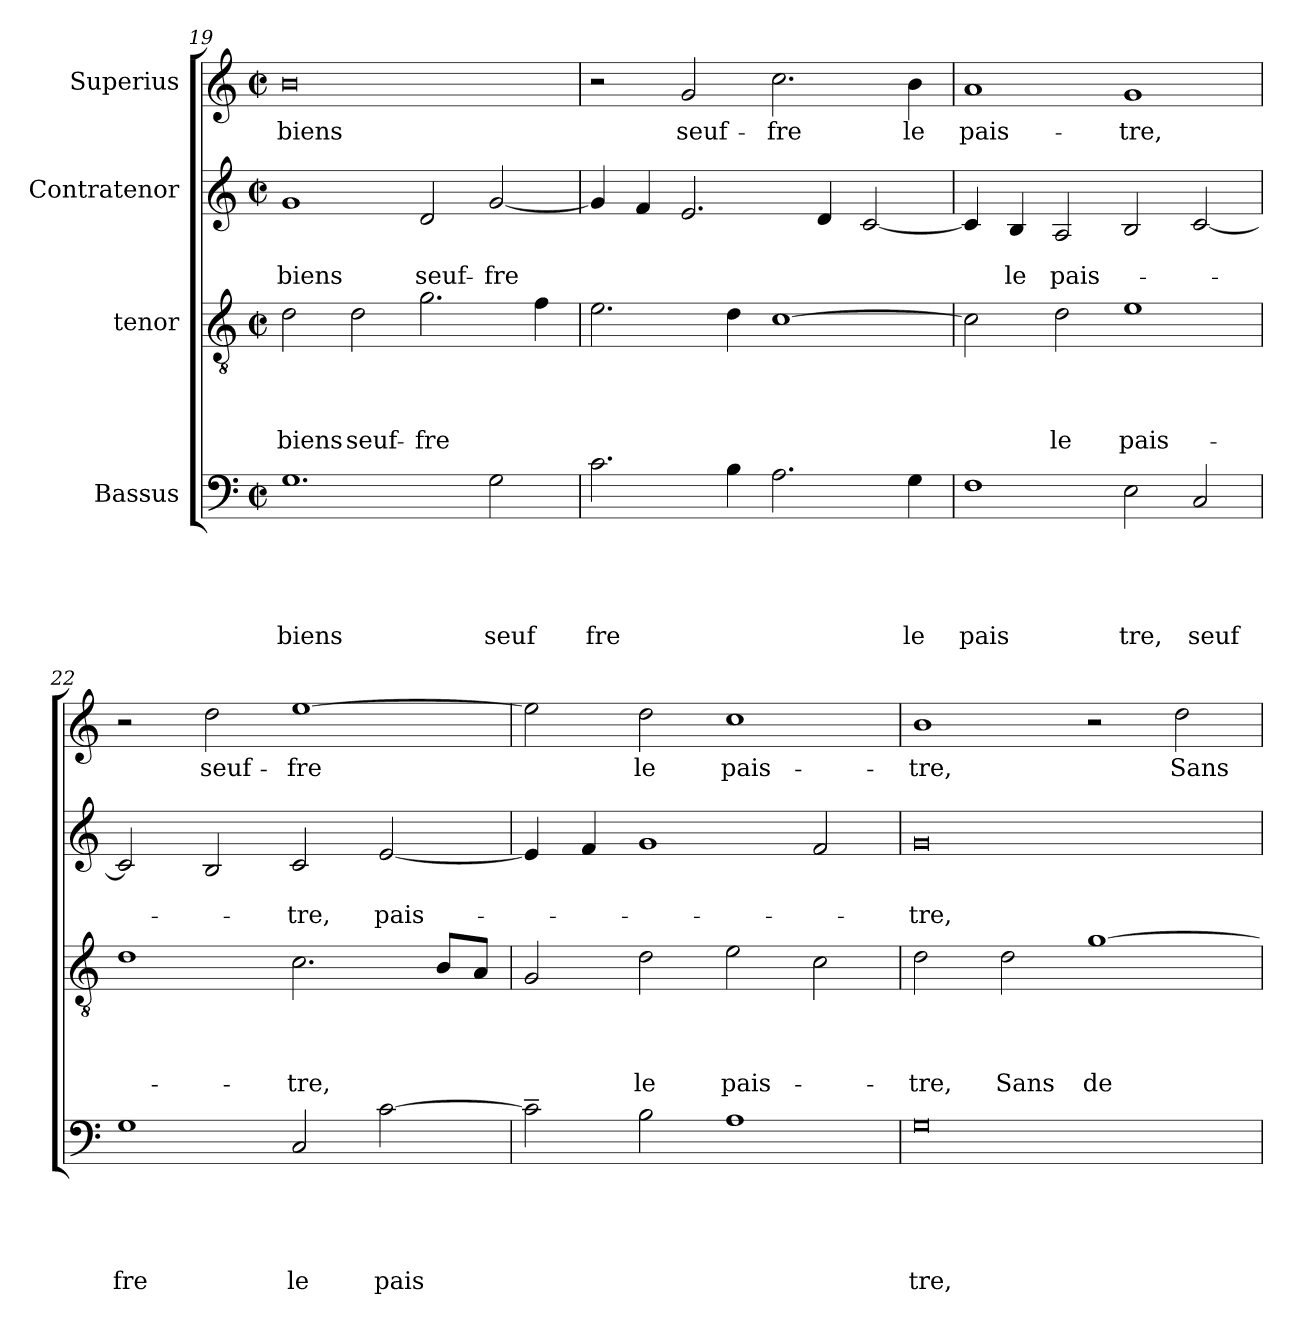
**kern	**text	**text	**text	**text	**text	**kern	**text	**text	**text	**text	**kern	**text	**text	**kern	**text
*part4	*part4	*part4	*part4	*part4	*part4	*part3	*part3	*part3	*part3	*part3	*part2	*part2	*part2	*part1	*part1
*staff4	*staff4	*staff4	*staff4	*staff4	*staff4	*staff3	*staff3	*staff3	*staff3	*staff3	*staff2	*staff2	*staff2	*staff1	*staff1
*I"Bassus	*	*	*	*	*	*I"tenor	*	*	*	*	*I"Contratenor	*	*	*I"Superius	*
*clefF4	*	*	*	*	*	*clefGv2	*	*	*	*	*clefG2	*	*	*clefG2	*
*k[]	*	*	*	*	*	*k[]	*	*	*	*	*k[]	*	*	*k[]	*
*C:	*	*	*	*	*	*C:	*	*	*	*	*C:	*	*	*C:	*
*M2/2	*	*	*	*	*	*M2/2	*	*	*	*	*M2/2	*	*	*M2/2	*
*met(c|)	*	*	*	*	*	*met(c|)	*	*	*	*	*met(c|)	*	*	*met(c|)	*
=19	=19	=19	=19	=19	=19	=19	=19	=19	=19	=19	=19	=19	=19	=19	=19
!	!	!	!	!	!LO:LY:b	!	!	!	!	!LO:LY:b	!	!	!LO:LY:b	!	!LO:LY:b
1.G	.	.	.	.	biens	2d\	.	.	.	biens	1g	.	biens	0b	biens
!	!	!	!	!	!	!	!	!	!	!LO:LY:b	!	!	!	!	!
.	.	.	.	.	.	2d\	.	.	.	seuf-	.	.	.	.	.
!	!	!	!	!	!	!	!	!	!	!LO:LY:b	!	!	!LO:LY:b	!	!
.	.	.	.	.	.	2.g\	.	.	.	-fre	2d/	.	seuf-	.	.
!	!	!	!	!	!LO:LY:b	!	!	!	!	!	!	!	!LO:LY:b	!	!
2G\	.	.	.	.	seuf	.	.	.	.	.	[<2g/	.	-fre	.	.
.	.	.	.	.	.	4f\	.	.	.	.	.	.	.	.	.
=20	=20	=20	=20	=20	=20	=20	=20	=20	=20	=20	=20	=20	=20	=20	=20
!	!	!	!	!	!LO:LY:b	!	!	!	!	!	!	!	!	!	!
2.c\	.	.	.	.	fre	2.e\	.	.	.	.	4g/]	.	.	2r	.
.	.	.	.	.	.	.	.	.	.	.	4f/	.	.	.	.
!	!	!	!	!	!	!	!	!	!	!	!	!	!	!	!LO:LY:b
.	.	.	.	.	.	.	.	.	.	.	2.e/	.	.	2g/	seuf-
4B\	.	.	.	.	.	4d\	.	.	.	.	.	.	.	.	.
!	!	!	!	!	!	!	!	!	!	!	!	!	!	!	!LO:LY:b
2.A\	.	.	.	.	.	[>1c	.	.	.	.	.	.	.	2.cc\	-fre
.	.	.	.	.	.	.	.	.	.	.	4d/	.	.	.	.
.	.	.	.	.	.	.	.	.	.	.	[<2c/	.	.	.	.
!	!	!	!	!	!LO:LY:b	!	!	!	!	!	!	!	!	!	!LO:LY:b
4G\	.	.	.	.	le	.	.	.	.	.	.	.	.	4b\	le
=21	=21	=21	=21	=21	=21	=21	=21	=21	=21	=21	=21	=21	=21	=21	=21
!	!	!	!	!	!LO:LY:b	!	!	!	!	!	!	!	!	!	!LO:LY:b
1F	.	.	.	.	pais	2c\]	.	.	.	.	4c/]	.	.	1a	pais-
!	!	!	!	!	!	!	!	!	!	!	!	!	!LO:LY:b	!	!
.	.	.	.	.	.	.	.	.	.	.	4B/	.	le	.	.
!	!	!	!	!	!	!	!	!	!	!LO:LY:b	!	!	!LO:LY:b	!	!
.	.	.	.	.	.	2d\	.	.	.	le	2A/	.	pais-	.	.
!	!	!	!	!	!LO:LY:b	!	!	!	!	!LO:LY:b	!	!	!	!	!LO:LY:b
2E\	.	.	.	.	tre,	1e	.	.	.	pais-	2B/	.	.	1g	-tre,
!	!	!	!	!	!LO:LY:b	!	!	!	!	!	!	!	!	!	!
2C/	.	.	.	.	seuf	.	.	.	.	.	[<2c/	.	.	.	.
=22	=22	=22	=22	=22	=22	=22	=22	=22	=22	=22	=22	=22	=22	=22	=22
!	!	!	!	!	!LO:LY:b	!	!	!	!	!	!	!	!	!	!
1G	.	.	.	.	fre	1d	.	.	.	.	2c/]	.	.	2r	.
!	!	!	!	!	!	!	!	!	!	!	!	!	!	!	!LO:LY:b
.	.	.	.	.	.	.	.	.	.	.	2B/	.	.	2dd\	seuf-
!	!	!	!	!	!LO:LY:b	!	!	!	!	!LO:LY:b	!	!	!LO:LY:b	!	!LO:LY:b
2C/	.	.	.	.	le	2.c\	.	.	.	-tre,	2c/	.	-tre,	[<1ee	-fre
!	!	!	!	!	!LO:LY:b	!	!	!	!	!	!	!	!LO:LY:b	!	!
[<2c\	.	.	.	.	pais	.	.	.	.	.	[<2e/	.	pais-	.	.
.	.	.	.	.	.	8B/L	.	.	.	.	.	.	.	.	.
.	.	.	.	.	.	8A/J	.	.	.	.	.	.	.	.	.
!!LO:LB:g=z
=23	=23	=23	=23	=23	=23	=23	=23	=23	=23	=23	=23	=23	=23	=23	=23
2c~>\]	.	.	.	.	.	2G/	.	.	.	.	4e/]	.	.	2ee\]	.
.	.	.	.	.	.	.	.	.	.	.	4f/	.	.	.	.
!	!	!	!	!	!	!	!	!	!	!LO:LY:b	!	!	!	!	!LO:LY:b
2B\	.	.	.	.	.	2d\	.	.	.	le	1g	.	.	2dd\	le
!	!	!	!	!	!	!	!	!	!	!LO:LY:b	!	!	!	!	!LO:LY:b
1A	.	.	.	.	.	2e\	.	.	.	pais-	.	.	.	1cc	pais-
.	.	.	.	.	.	2c\	.	.	.	.	2f/	.	.	.	.
=24	=24	=24	=24	=24	=24	=24	=24	=24	=24	=24	=24	=24	=24	=24	=24
!	!	!	!	!	!LO:LY:b	!	!	!	!	!LO:LY:b	!	!	!LO:LY:b	!	!LO:LY:b
0G	.	.	.	.	tre,	2d\	.	.	.	-tre,	0g	.	-tre,	1b	-tre,
!	!	!	!	!	!	!	!	!	!	!LO:LY:b	!	!	!	!	!
.	.	.	.	.	.	2d\	.	.	.	Sans	.	.	.	.	.
!	!	!	!	!	!	!	!	!	!	!LO:LY:b	!	!	!	!	!
.	.	.	.	.	.	[>1g	.	.	.	de-	.	.	.	2r	.
!	!	!	!	!	!	!	!	!	!	!	!	!	!	!	!LO:LY:b
.	.	.	.	.	.	.	.	.	.	.	.	.	.	2dd\	Sans
=	=	=	=	=	=	=	=	=	=	=	=	=	=	=	=
*-	*-	*-	*-	*-	*-	*-	*-	*-	*-	*-	*-	*-	*-	*-	*-
